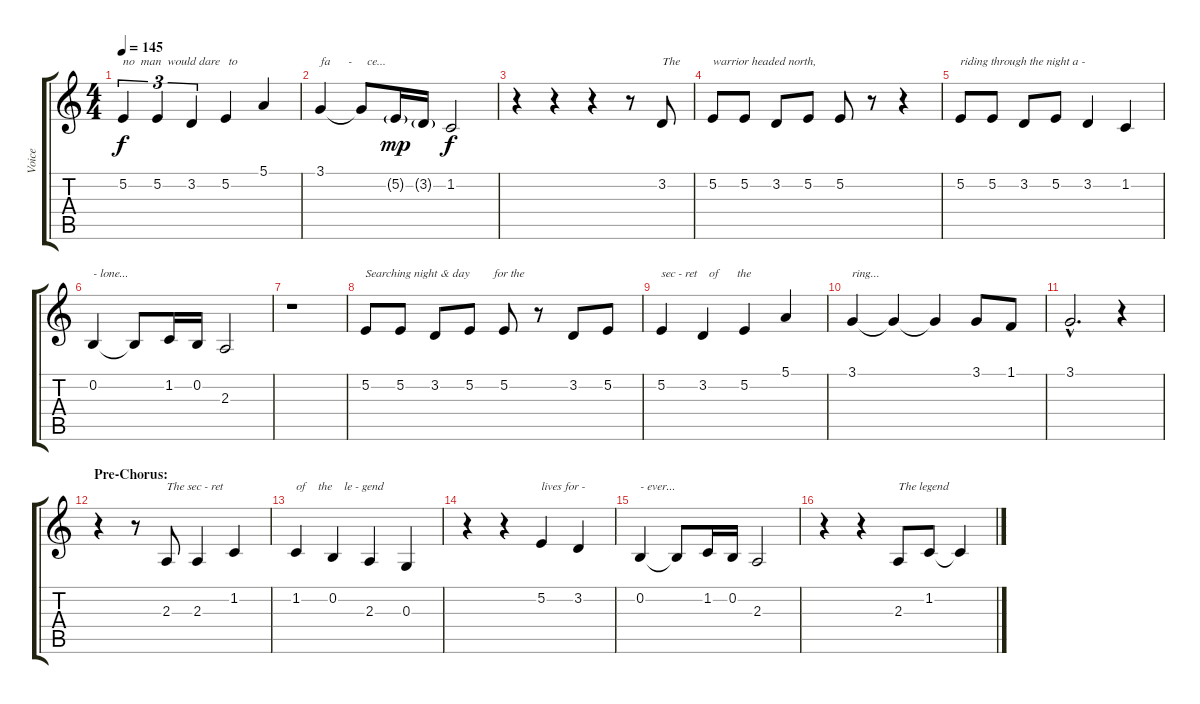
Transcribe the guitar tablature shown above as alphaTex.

\track ("Voice" "Voice") {instrument violin}
\staff {score tabs}
\tuning (E4 B3 G3 D3 A2 E2) {hide}
\ts (4 4)
\tempo 145
\clef g2
\ks c
5.2.4{tu (3 2) txt "no  man  would dare   to" dy f} 5.2.4{tu (3 2)} 3.2.4{tu (3 2)} 5.2.4 5.1.4 |
3.1.4{txt "fa      -     ce..."} 3.1{t}.8 5.2{g}.16{dy mp} 3.2{g}.16 1.2.2{dy f} |
r.4 r.4 r.4 r.8 3.2.8{txt "The"} |
5.2.8{txt "warrior headed north,"} 5.2.8 3.2.8 5.2.8 5.2.8 r.8 r.4 |
5.2.8{txt "riding through the night a -"} 5.2.8 3.2.8 5.2.8 3.2.4 1.2.4 |
0.2.4{txt "- lone..."} 0.2{t}.8 1.2.16 0.2.16 2.3.2 |
r.1 |
5.2.8{txt "Searching night & day        for the"} 5.2.8 3.2.8 5.2.8 5.2.8 r.8 3.2.8 5.2.8 |
5.2.4{txt "sec - ret    of      the"} 3.2.4 5.2.4 5.1.4 |
3.1.4{txt "ring..."} 3.1{t}.4 3.1{t}.4 3.1.8 1.1.8 |
3.1{hac}.2{d} r.4 |
\section ("" "Pre-Chorus:")
r.4 r.8 2.3.8{txt "The sec - ret"} 2.3.4 1.2.4 |
1.2.4{txt "of    the    le - gend"} 0.2.4 2.3.4 0.3.4 |
r.4 r.4 5.2.4{txt "lives for -"} 3.2.4 |
0.2.4{txt "- ever..."} 0.2{t}.8 1.2.16 0.2.16 2.3.2 |
r.4 r.4 2.3.8{txt "The legend"} 1.2.8 1.2{t}.4
